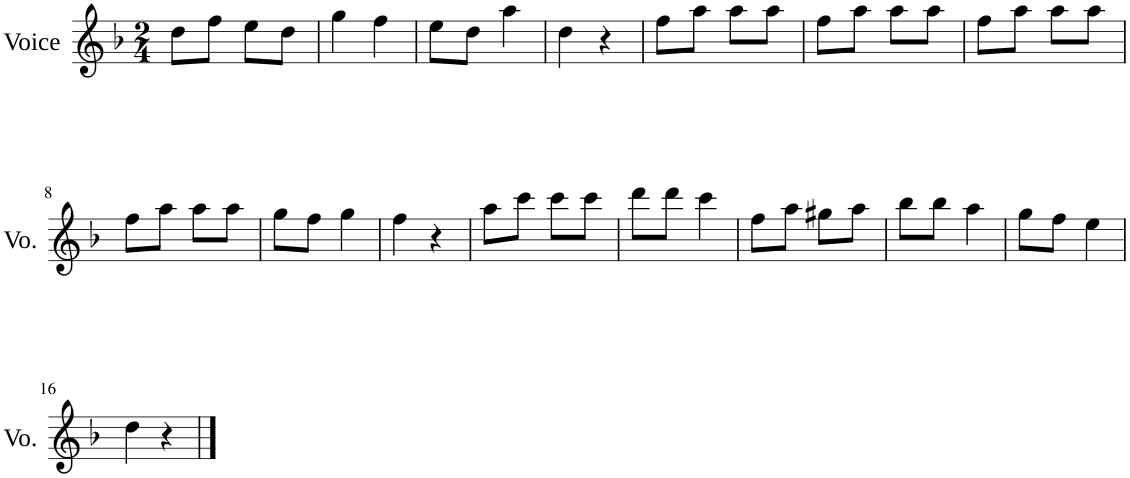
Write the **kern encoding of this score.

**kern
*part1
*staff1
*I"Voice
*I'Vo.
*clefG2
*k[b-]
*M2/4
=1
8dd\L
8ff\J
8ee\L
8dd\J
=2
4gg\
4ff\
=3
8ee\L
8dd\J
4aa\
=4
4dd\
4r
=5
8ff\L
8aa\J
8aa\L
8aa\J
=6
8ff\L
8aa\J
8aa\L
8aa\J
=7
8ff\L
8aa\J
8aa\L
8aa\J
!!LO:LB:g=z
=8
8ff\L
8aa\J
8aa\L
8aa\J
=9
8gg\L
8ff\J
4gg\
=10
4ff\
4r
=11
8aa\L
8ccc\J
8ccc\L
8ccc\J
=12
8ddd\L
8ddd\J
4ccc\
=13
8ff\L
8aa\J
8gg#X\L
8aa\J
=14
8bb-\L
8bb-\J
4aa\
=15
8gg\L
8ff\J
4ee\
!!LO:LB:g=z
=16
4dd\
4r
==
*-
